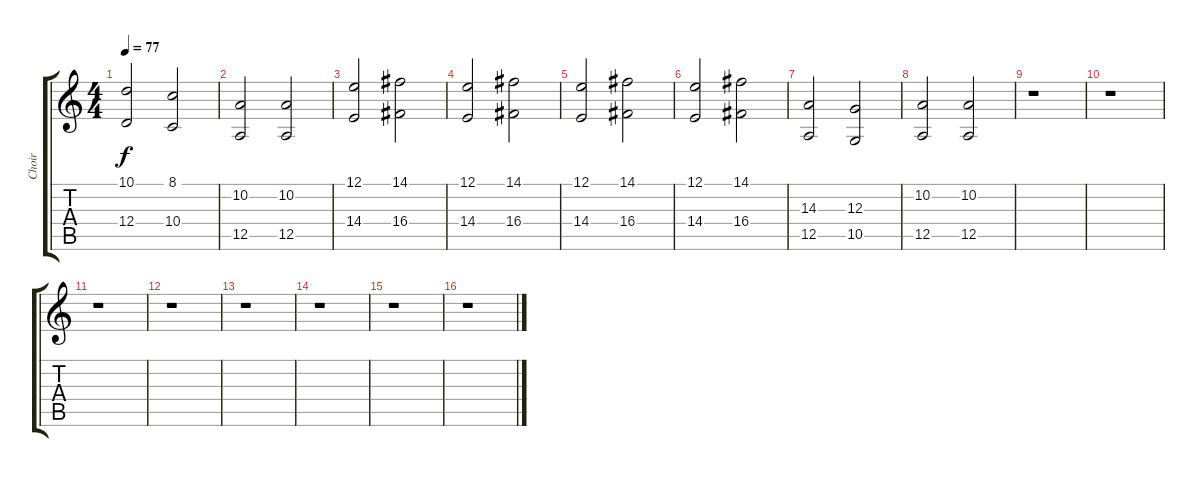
\track ("Choir" "Choir") {instrument voiceoohs}
\staff {score tabs}
\tuning (E4 B3 G3 D3 A2 E2) {hide}
\ts (4 4)
\tempo 77
\clef g2
\ks c
(10.1 12.4).2{dy f} (8.1 10.4).2 |
(10.2 12.5).2 (10.2 12.5).2 |
(12.1 14.4).2 (14.1 16.4).2 |
(12.1 14.4).2 (14.1 16.4).2 |
(12.1 14.4).2 (14.1 16.4).2 |
(12.1 14.4).2 (14.1 16.4).2 |
(14.3 12.5).2 (12.3 10.5).2 |
(10.2 12.5).2 (10.2 12.5).2 |
r.1 |
r.1 |
r.1 |
r.1 |
r.1 |
r.1 |
r.1 |
r.1
